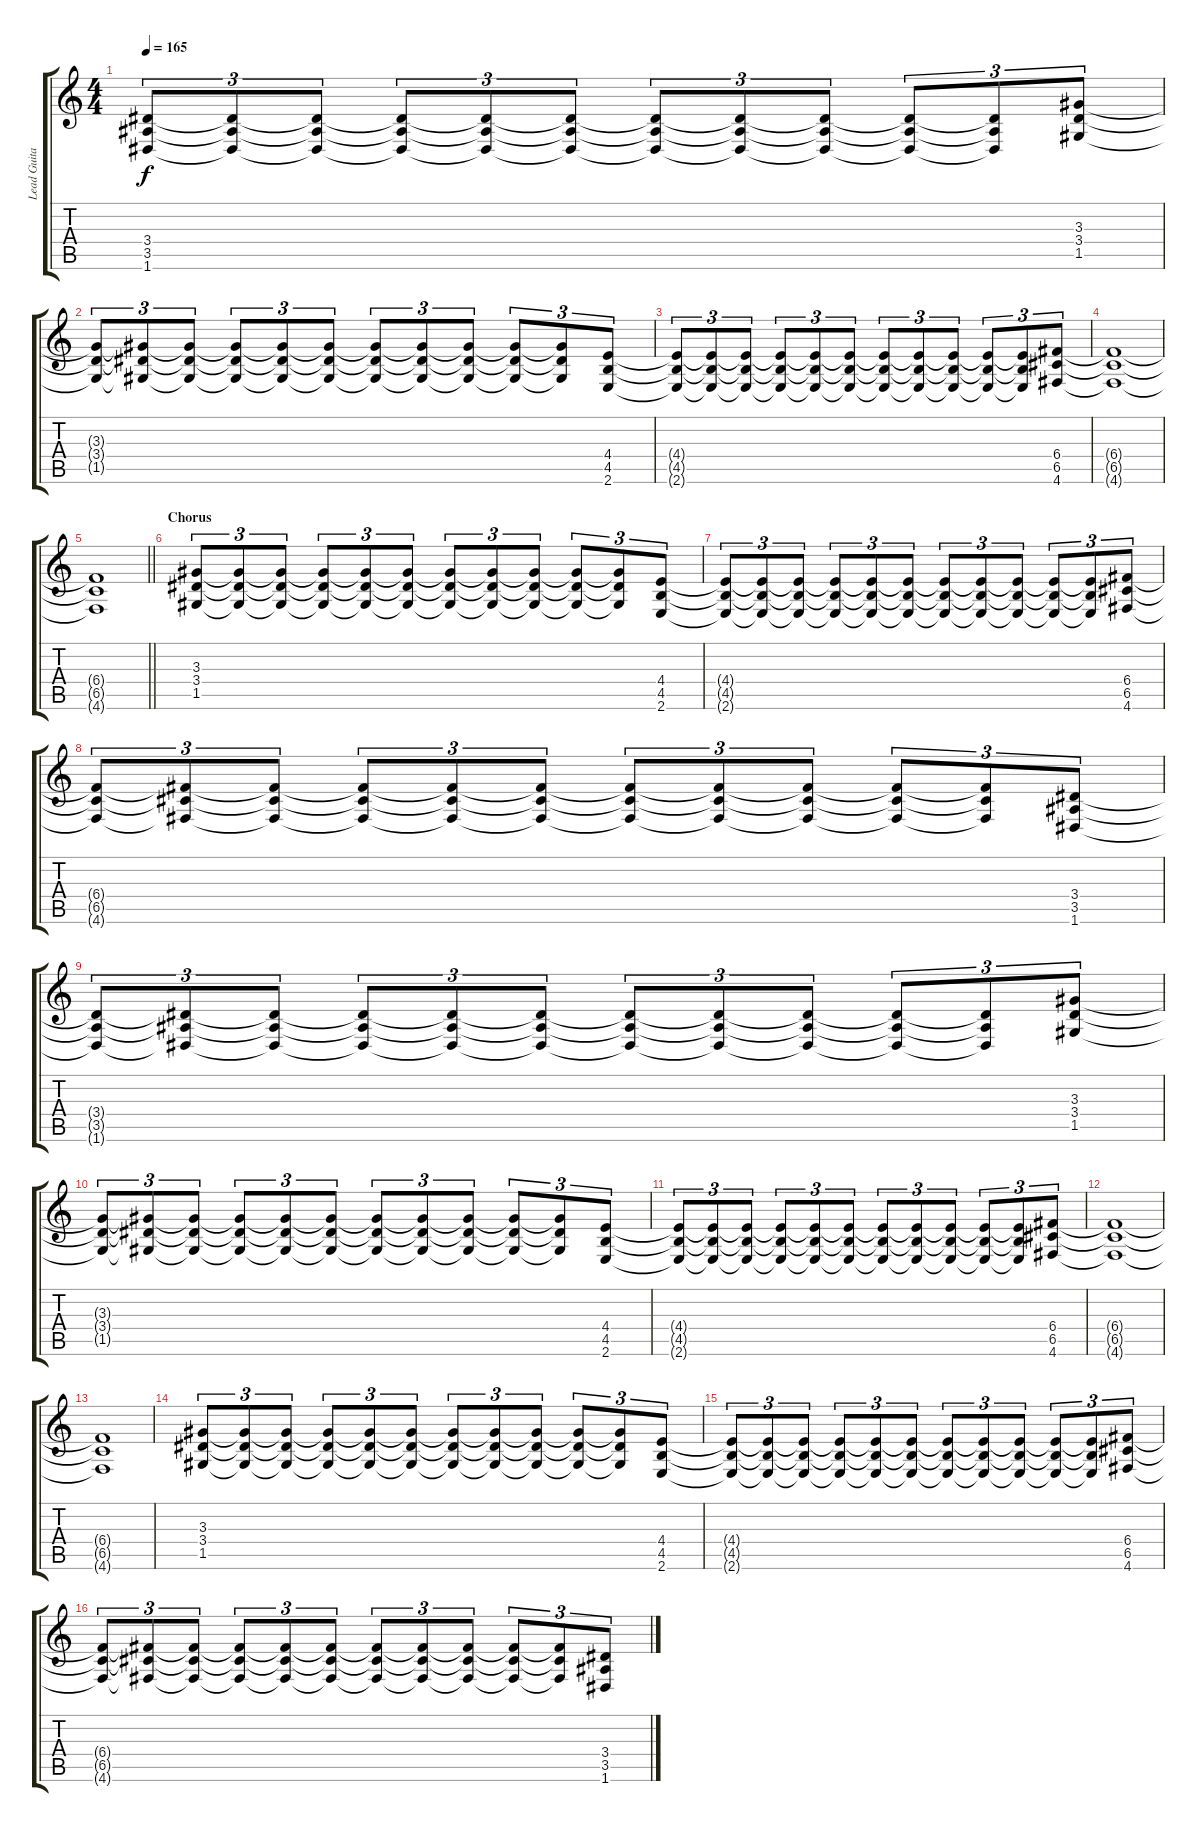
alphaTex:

\track ("Lead Guitar" "Lead Guita") {instrument distortionguitar}
\staff {score tabs}
\tuning (D4 A3 F3 C3 G2 D2) {hide}
\ts (4 4)
\tempo 165
\clef g2
\ks c
(3.4{t} 3.5{t} 1.6{t}).8{tu (3 2) dy f} (3.4{t} 3.5{t} 1.6{t}).8{tu (3 2)} (3.4{t} 3.5{t} 1.6{t}).8{tu (3 2)} (3.4{t} 3.5{t} 1.6{t}).8{tu (3 2)} (3.4{t} 3.5{t} 1.6{t}).8{tu (3 2)} (3.4{t} 3.5{t} 1.6{t}).8{tu (3 2)} (3.4{t} 3.5{t} 1.6{t}).8{tu (3 2)} (3.4{t} 3.5{t} 1.6{t}).8{tu (3 2)} (3.4{t} 3.5{t} 1.6{t}).8{tu (3 2)} (3.4{t} 3.5{t} 1.6{t}).8{tu (3 2)} (3.4{t} 3.5{t} 1.6{t}).8{tu (3 2)} (3.3 3.4 1.5).8{tu (3 2)} |
(3.3{t} 3.4{t} 1.5{t}).8{tu (3 2)} (3.3{t} 3.4{t} 1.5{t}).8{tu (3 2)} (3.3{t} 3.4{t} 1.5{t}).8{tu (3 2)} (3.3{t} 3.4{t} 1.5{t}).8{tu (3 2)} (3.3{t} 3.4{t} 1.5{t}).8{tu (3 2)} (3.3{t} 3.4{t} 1.5{t}).8{tu (3 2)} (3.3{t} 3.4{t} 1.5{t}).8{tu (3 2)} (3.3{t} 3.4{t} 1.5{t}).8{tu (3 2)} (3.3{t} 3.4{t} 1.5{t}).8{tu (3 2)} (3.3{t} 3.4{t} 1.5{t}).8{tu (3 2)} (3.3{t} 3.4{t} 1.5{t}).8{tu (3 2)} (4.4 4.5 2.6).8{tu (3 2)} |
(4.4{t} 4.5{t} 2.6{t}).8{tu (3 2)} (4.4{t} 4.5{t} 2.6{t}).8{tu (3 2)} (4.4{t} 4.5{t} 2.6{t}).8{tu (3 2)} (4.4{t} 4.5{t} 2.6{t}).8{tu (3 2)} (4.4{t} 4.5{t} 2.6{t}).8{tu (3 2)} (4.4{t} 4.5{t} 2.6{t}).8{tu (3 2)} (4.4{t} 4.5{t} 2.6{t}).8{tu (3 2)} (4.4{t} 4.5{t} 2.6{t}).8{tu (3 2)} (4.4{t} 4.5{t} 2.6{t}).8{tu (3 2)} (4.4{t} 4.5{t} 2.6{t}).8{tu (3 2)} (4.4{t} 4.5{t} 2.6{t}).8{tu (3 2)} (6.4 6.5 4.6).8{tu (3 2)} |
(6.4{t} 6.5{t} 4.6{t}).1 |
\barLineRight lightlight
(6.4{t} 6.5{t} 4.6{t}).1 |
\section ("" "Chorus")
(3.3 3.4 1.5).8{tu (3 2)} (3.3{t} 3.4{t} 1.5{t}).8{tu (3 2)} (3.3{t} 3.4{t} 1.5{t}).8{tu (3 2)} (3.3{t} 3.4{t} 1.5{t}).8{tu (3 2)} (3.3{t} 3.4{t} 1.5{t}).8{tu (3 2)} (3.3{t} 3.4{t} 1.5{t}).8{tu (3 2)} (3.3{t} 3.4{t} 1.5{t}).8{tu (3 2)} (3.3{t} 3.4{t} 1.5{t}).8{tu (3 2)} (3.3{t} 3.4{t} 1.5{t}).8{tu (3 2)} (3.3{t} 3.4{t} 1.5{t}).8{tu (3 2)} (3.3{t} 3.4{t} 1.5{t}).8{tu (3 2)} (4.4 4.5 2.6).8{tu (3 2)} |
(4.4{t} 4.5{t} 2.6{t}).8{tu (3 2)} (4.4{t} 4.5{t} 2.6{t}).8{tu (3 2)} (4.4{t} 4.5{t} 2.6{t}).8{tu (3 2)} (4.4{t} 4.5{t} 2.6{t}).8{tu (3 2)} (4.4{t} 4.5{t} 2.6{t}).8{tu (3 2)} (4.4{t} 4.5{t} 2.6{t}).8{tu (3 2)} (4.4{t} 4.5{t} 2.6{t}).8{tu (3 2)} (4.4{t} 4.5{t} 2.6{t}).8{tu (3 2)} (4.4{t} 4.5{t} 2.6{t}).8{tu (3 2)} (4.4{t} 4.5{t} 2.6{t}).8{tu (3 2)} (4.4{t} 4.5{t} 2.6{t}).8{tu (3 2)} (6.4 6.5 4.6).8{tu (3 2)} |
(6.4{t} 6.5{t} 4.6{t}).8{tu (3 2)} (6.4{t} 6.5{t} 4.6{t}).8{tu (3 2)} (6.4{t} 6.5{t} 4.6{t}).8{tu (3 2)} (6.4{t} 6.5{t} 4.6{t}).8{tu (3 2)} (6.4{t} 6.5{t} 4.6{t}).8{tu (3 2)} (6.4{t} 6.5{t} 4.6{t}).8{tu (3 2)} (6.4{t} 6.5{t} 4.6{t}).8{tu (3 2)} (6.4{t} 6.5{t} 4.6{t}).8{tu (3 2)} (6.4{t} 6.5{t} 4.6{t}).8{tu (3 2)} (6.4{t} 6.5{t} 4.6{t}).8{tu (3 2)} (6.4{t} 6.5{t} 4.6{t}).8{tu (3 2)} (3.4 3.5 1.6).8{tu (3 2)} |
(3.4{t} 3.5{t} 1.6{t}).8{tu (3 2)} (3.4{t} 3.5{t} 1.6{t}).8{tu (3 2)} (3.4{t} 3.5{t} 1.6{t}).8{tu (3 2)} (3.4{t} 3.5{t} 1.6{t}).8{tu (3 2)} (3.4{t} 3.5{t} 1.6{t}).8{tu (3 2)} (3.4{t} 3.5{t} 1.6{t}).8{tu (3 2)} (3.4{t} 3.5{t} 1.6{t}).8{tu (3 2)} (3.4{t} 3.5{t} 1.6{t}).8{tu (3 2)} (3.4{t} 3.5{t} 1.6{t}).8{tu (3 2)} (3.4{t} 3.5{t} 1.6{t}).8{tu (3 2)} (3.4{t} 3.5{t} 1.6{t}).8{tu (3 2)} (3.3 3.4 1.5).8{tu (3 2)} |
(3.3{t} 3.4{t} 1.5{t}).8{tu (3 2)} (3.3{t} 3.4{t} 1.5{t}).8{tu (3 2)} (3.3{t} 3.4{t} 1.5{t}).8{tu (3 2)} (3.3{t} 3.4{t} 1.5{t}).8{tu (3 2)} (3.3{t} 3.4{t} 1.5{t}).8{tu (3 2)} (3.3{t} 3.4{t} 1.5{t}).8{tu (3 2)} (3.3{t} 3.4{t} 1.5{t}).8{tu (3 2)} (3.3{t} 3.4{t} 1.5{t}).8{tu (3 2)} (3.3{t} 3.4{t} 1.5{t}).8{tu (3 2)} (3.3{t} 3.4{t} 1.5{t}).8{tu (3 2)} (3.3{t} 3.4{t} 1.5{t}).8{tu (3 2)} (4.4 4.5 2.6).8{tu (3 2)} |
(4.4{t} 4.5{t} 2.6{t}).8{tu (3 2)} (4.4{t} 4.5{t} 2.6{t}).8{tu (3 2)} (4.4{t} 4.5{t} 2.6{t}).8{tu (3 2)} (4.4{t} 4.5{t} 2.6{t}).8{tu (3 2)} (4.4{t} 4.5{t} 2.6{t}).8{tu (3 2)} (4.4{t} 4.5{t} 2.6{t}).8{tu (3 2)} (4.4{t} 4.5{t} 2.6{t}).8{tu (3 2)} (4.4{t} 4.5{t} 2.6{t}).8{tu (3 2)} (4.4{t} 4.5{t} 2.6{t}).8{tu (3 2)} (4.4{t} 4.5{t} 2.6{t}).8{tu (3 2)} (4.4{t} 4.5{t} 2.6{t}).8{tu (3 2)} (6.4 6.5 4.6).8{tu (3 2)} |
(6.4{t} 6.5{t} 4.6{t}).1 |
(6.4{t} 6.5{t} 4.6{t}).1 |
(3.3 3.4 1.5).8{tu (3 2)} (3.3{t} 3.4{t} 1.5{t}).8{tu (3 2)} (3.3{t} 3.4{t} 1.5{t}).8{tu (3 2)} (3.3{t} 3.4{t} 1.5{t}).8{tu (3 2)} (3.3{t} 3.4{t} 1.5{t}).8{tu (3 2)} (3.3{t} 3.4{t} 1.5{t}).8{tu (3 2)} (3.3{t} 3.4{t} 1.5{t}).8{tu (3 2)} (3.3{t} 3.4{t} 1.5{t}).8{tu (3 2)} (3.3{t} 3.4{t} 1.5{t}).8{tu (3 2)} (3.3{t} 3.4{t} 1.5{t}).8{tu (3 2)} (3.3{t} 3.4{t} 1.5{t}).8{tu (3 2)} (4.4 4.5 2.6).8{tu (3 2)} |
(4.4{t} 4.5{t} 2.6{t}).8{tu (3 2)} (4.4{t} 4.5{t} 2.6{t}).8{tu (3 2)} (4.4{t} 4.5{t} 2.6{t}).8{tu (3 2)} (4.4{t} 4.5{t} 2.6{t}).8{tu (3 2)} (4.4{t} 4.5{t} 2.6{t}).8{tu (3 2)} (4.4{t} 4.5{t} 2.6{t}).8{tu (3 2)} (4.4{t} 4.5{t} 2.6{t}).8{tu (3 2)} (4.4{t} 4.5{t} 2.6{t}).8{tu (3 2)} (4.4{t} 4.5{t} 2.6{t}).8{tu (3 2)} (4.4{t} 4.5{t} 2.6{t}).8{tu (3 2)} (4.4{t} 4.5{t} 2.6{t}).8{tu (3 2)} (6.4 6.5 4.6).8{tu (3 2)} |
(6.4{t} 6.5{t} 4.6{t}).8{tu (3 2)} (6.4{t} 6.5{t} 4.6{t}).8{tu (3 2)} (6.4{t} 6.5{t} 4.6{t}).8{tu (3 2)} (6.4{t} 6.5{t} 4.6{t}).8{tu (3 2)} (6.4{t} 6.5{t} 4.6{t}).8{tu (3 2)} (6.4{t} 6.5{t} 4.6{t}).8{tu (3 2)} (6.4{t} 6.5{t} 4.6{t}).8{tu (3 2)} (6.4{t} 6.5{t} 4.6{t}).8{tu (3 2)} (6.4{t} 6.5{t} 4.6{t}).8{tu (3 2)} (6.4{t} 6.5{t} 4.6{t}).8{tu (3 2)} (6.4{t} 6.5{t} 4.6{t}).8{tu (3 2)} (3.4 3.5 1.6).8{tu (3 2)}
